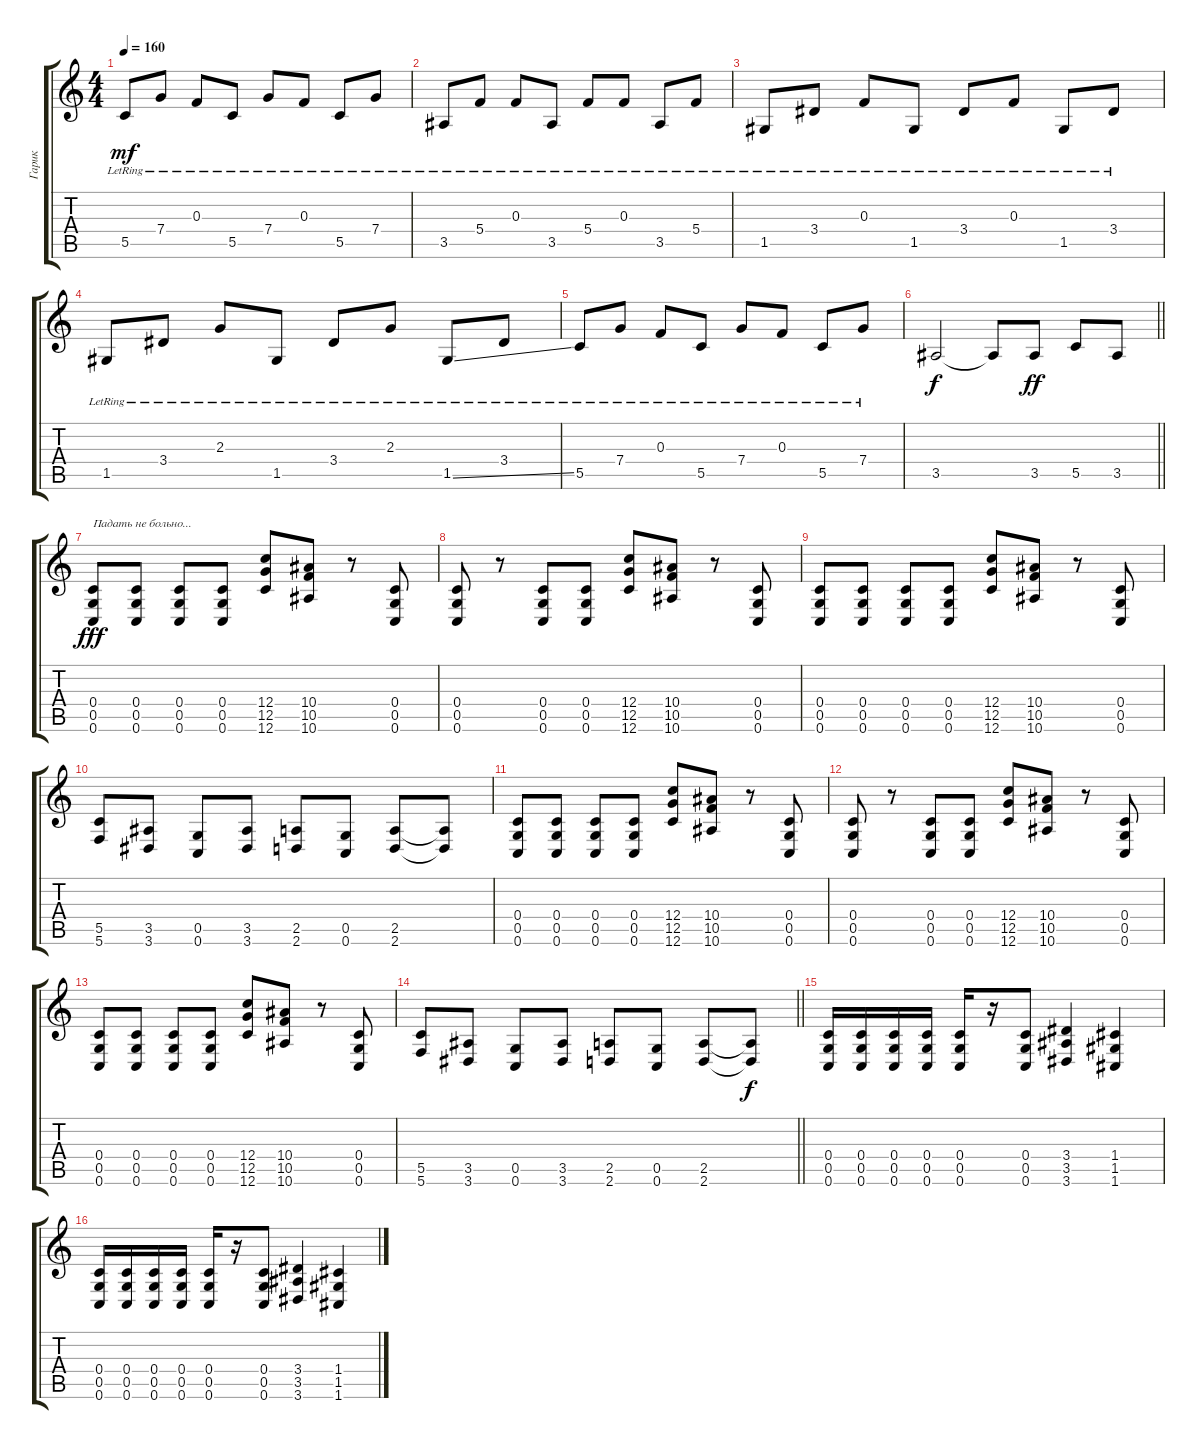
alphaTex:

\track ("Гарик" "Гарик") {instrument distortionguitar}
\staff {score tabs}
\tuning (D4 A3 F3 C3 G2 C2) {hide}
\ts (4 4)
\tempo 160
\clef g2
\ks c
5.5{lr}.8{dy mf} 7.4{lr}.8 0.3{lr}.8 5.5{lr}.8 7.4{lr}.8 0.3{lr}.8 5.5{lr}.8 7.4{lr}.8 |
3.5{lr}.8 5.4{lr}.8 0.3{lr}.8 3.5{lr}.8 5.4{lr}.8 0.3{lr}.8 3.5{lr}.8 5.4{lr}.8 |
1.5{lr}.8 3.4{lr}.8 0.3{lr}.8 1.5{lr}.8 3.4{lr}.8 0.3{lr}.8 1.5{lr}.8 3.4{lr}.8 |
1.5{lr}.8 3.4{lr}.8 2.3{lr}.8 1.5{lr}.8 3.4{lr}.8 2.3{lr}.8 1.5{ss lr}.8 3.4{lr}.8 |
5.5{lr}.8 7.4{lr}.8 0.3{lr}.8 5.5{lr}.8 7.4{lr}.8 0.3{lr}.8 5.5{lr}.8 7.4{lr}.8 |
\barLineRight lightlight
3.5.2{dy f} 3.5{t}.8 3.5.8{dy ff instrument distortionguitar} 5.5.8 3.5.8 |
(0.4 0.5 0.6).8{txt "Падать не больно..." dy fff} (0.4 0.5 0.6).8 (0.4 0.5 0.6).8 (0.4 0.5 0.6).8 (12.4 12.5 12.6).8 (10.4 10.5 10.6).8 r.8 (0.4 0.5 0.6).8 |
(0.4 0.5 0.6).8 r.8 (0.4 0.5 0.6).8 (0.4 0.5 0.6).8 (12.4 12.5 12.6).8 (10.4 10.5 10.6).8 r.8 (0.4 0.5 0.6).8 |
(0.4 0.5 0.6).8 (0.4 0.5 0.6).8 (0.4 0.5 0.6).8 (0.4 0.5 0.6).8 (12.4 12.5 12.6).8 (10.4 10.5 10.6).8 r.8 (0.4 0.5 0.6).8 |
(5.5 5.6).8 (3.5 3.6).8 (0.5 0.6).8 (3.5 3.6).8 (2.5 2.6).8 (0.5 0.6).8 (2.5 2.6).8 (2.5{t} 2.6{t}).8 |
(0.4 0.5 0.6).8 (0.4 0.5 0.6).8 (0.4 0.5 0.6).8 (0.4 0.5 0.6).8 (12.4 12.5 12.6).8 (10.4 10.5 10.6).8 r.8 (0.4 0.5 0.6).8 |
(0.4 0.5 0.6).8 r.8 (0.4 0.5 0.6).8 (0.4 0.5 0.6).8 (12.4 12.5 12.6).8 (10.4 10.5 10.6).8 r.8 (0.4 0.5 0.6).8 |
(0.4 0.5 0.6).8 (0.4 0.5 0.6).8 (0.4 0.5 0.6).8 (0.4 0.5 0.6).8 (12.4 12.5 12.6).8 (10.4 10.5 10.6).8 r.8 (0.4 0.5 0.6).8 |
\barLineRight lightlight
(5.5 5.6).8 (3.5 3.6).8 (0.5 0.6).8 (3.5 3.6).8 (2.5 2.6).8 (0.5 0.6).8 (2.5 2.6).8 (2.5{t} 2.6{t}).8{dy f} |
(0.4 0.5 0.6).16 (0.4 0.5 0.6).16 (0.4 0.5 0.6).16 (0.4 0.5 0.6).16 (0.4 0.5 0.6).16 r.16 (0.4 0.5 0.6).8 (3.4 3.5 3.6).4 (1.4 1.5 1.6).4 |
(0.4 0.5 0.6).16 (0.4 0.5 0.6).16 (0.4 0.5 0.6).16 (0.4 0.5 0.6).16 (0.4 0.5 0.6).16 r.16 (0.4 0.5 0.6).8 (3.4 3.5 3.6).4 (1.4 1.5 1.6).4
